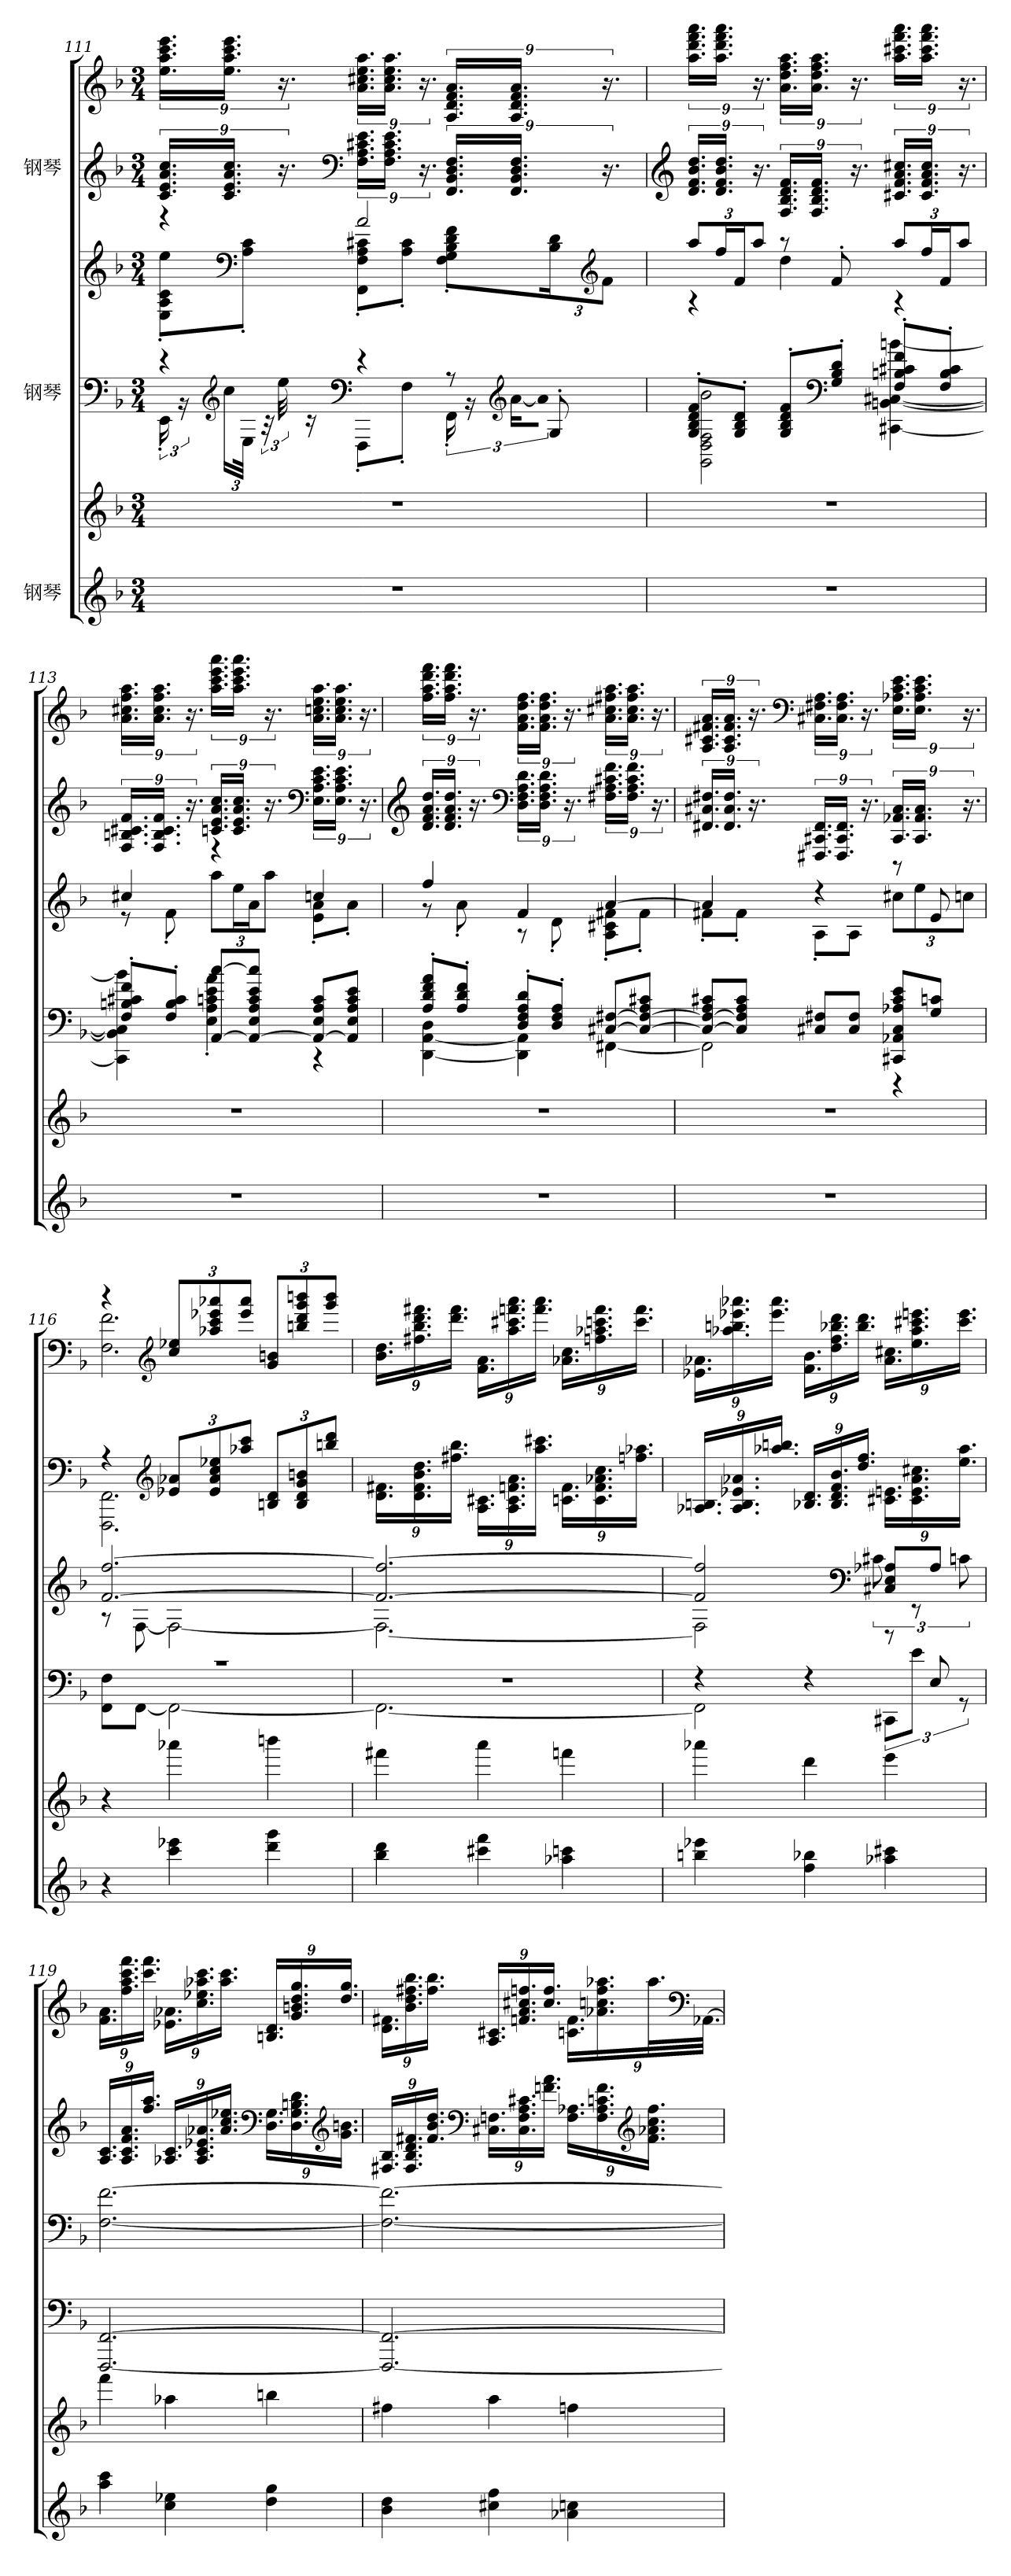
**kern	**kern	**kern	**kern	**kern	**kern
*part3	*part3	*part2	*part2	*part1	*part1
*staff6	*staff5	*staff4	*staff3	*staff2	*staff1
*I"钢琴	*	*I"钢琴	*	*I"钢琴	*
!!LO:LB:g=z
*clefG2	*clefG2	*clefF4	*clefG2	*clefG2	*clefG2
*k[b-]	*k[b-]	*k[b-]	*k[b-]	*k[b-]	*k[b-]
*M3/4	*M3/4	*M3/4	*M3/4	*M3/4	*M3/4
=111	=111	=111	=111	=111	=111
*	*	*^	*^	*	*
2.r	2.r	4r	24EE'\	4r	8E\' 8A\' 8c\' 8ee\'L	18.c/ 18.e/ 18.a/ 18.cc/LL	18.ee\ 18.aa\ 18.ccc\ 18.eee\LL
.	.	.	24r	.	.	.	.
*	*	*clefG2	*	*	*	*	*
.	.	.	24cc\LL	.	.	18.c/ 18.e/ 18.a/ 18.cc/JJ	18.ee\ 18.aa\ 18.ccc\ 18.eee\JJ
*	*	*	*	*clefF4	*	*	*
.	.	.	48E\JJk	.	8A\' 8c\'J	.	.
.	.	.	48r	.	.	.	.
.	.	.	48ee\	.	.	18.r	18.r
.	.	.	16r	.	.	.	.
*	*	*clefF4	*	*	*	*clefF4	*
.	.	4r	8FFF'\L	2a/	8FF\' 8F\' 8A\' 8c#X\'L	18.F\ 18.A\ 18.c#X\ 18.e\LL	18.a\ 18.cc#X\ 18.ee\ 18.aa\LL
.	.	.	.	.	.	18.F\ 18.A\ 18.c#\ 18.e\JJ	18.a\ 18.cc#\ 18.ee\ 18.aa\JJ
.	.	.	8F'\J	.	8A\' 8c#\'J	.	.
.	.	.	.	.	.	18.r	18.r
.	.	8r	24FF'\	.	8F\' 8G\' 8B-\' 8d\' 8f\'L	18.FF/ 18.BB-/ 18.D/ 18.F/LL	18.A/ 18.d/ 18.f/ 18.a/LL
.	.	.	24r	.	.	.	.
*	*	*clefG2	*	*	*	*	*
.	.	.	[24a\KL	.	.	18.FF/ 18.BB-/ 18.D/ 18.F/JJ	18.A/ 18.d/ 18.f/ 18.a/JJ
*	*	*	*	*	*Xbrackettup	*	*
.	.	8G'/	8a\J]	.	24B-\ 24d\K	.	.
*	*	*	*	*clefG2	*	*	*
.	.	.	.	.	12f\J	18.r	18.r
!!LO:PB:g=z
=112	=112	=112	=112	=112	=112	=112	=112
*	*	*	*	*	*	*clefG2	*
2.r	2.r	8G/' 8B-/' 8d/' 8f/'L	2GG\ 2D\ 2F\ 2b-\	12aa/L	4r	18.d/ 18.f/ 18.b-/ 18.dd/LL	18.aa\ 18.ddd\ 18.fff\ 18.aaa\LL
.	.	.	.	24ff/L	.	18.d/ 18.f/ 18.b-/ 18.dd/JJ	18.aa\ 18.ddd\ 18.fff\ 18.aaa\JJ
.	.	8G/' 8B-/' 8d/'J	.	24f/J	.	.	.
.	.	.	.	12aa/J	.	18.r	18.r
.	.	8G/' 8B-/' 8d/' 8f/'L	.	8r	4dd\	18.F/ 18.B-/ 18.d/ 18.f/LL	18.a\ 18.dd\ 18.ff\ 18.aa\LL
.	.	.	.	.	.	18.F/ 18.B-/ 18.d/ 18.f/JJ	18.a\ 18.dd\ 18.ff\ 18.aa\JJ
*	*	*clefF4	*	*	*	*	*
.	.	8G/' 8B-/' 8d/'J	.	8f'/	.	.	.
.	.	.	.	.	.	18.r	18.r
.	.	8F/' 8Bn/' 8c#X/' 8f/'L	[4CC#X\ [4BBn\ [4C#X\ [4bn\	12aa/L	4r	18.c#X/ 18.f/ 18.a/ 18.cc#X/LL	18.aa\ 18.ccc#X\ 18.fff\ 18.aaa\LL
.	.	.	.	24ff/L	.	18.c#/ 18.f/ 18.a/ 18.cc#/JJ	18.aa\ 18.ccc#\ 18.fff\ 18.aaa\JJ
.	.	8F/' 8B/' 8c#/'J	.	24f/J	.	.	.
.	.	.	.	12aa/J	.	18.r	18.r
=113	=113	=113	=113	=113	=113	=113	=113
2.r	2.r	8F/' 8Bn/' 8c#X/' 8f/'L	4CC#\] 4BB\] 4C#\] 4b\]	4cc#X/	8r	18.F/ 18.Bn/ 18.c#X/ 18.f/LL	18.a\ 18.cc#X\ 18.ff\ 18.aa\LL
.	.	.	.	.	.	18.F/ 18.B/ 18.c#/ 18.f/JJ	18.a\ 18.cc#\ 18.ff\ 18.aa\JJ
.	.	8F/' 8B/' 8c#/'J	.	.	8f'\	.	.
.	.	.	.	.	.	18.r	18.r
.	.	[8AA/ [8cc/L	4E\' 4A\' 4cn\' 4e\' 4a\'	4r	12aa\L	18.cn/ 18.e/ 18.a/ 18.cc/LL	18.aa\ 18.ccc\ 18.eee\ 18.aaa\LL
.	.	.	.	.	24ee\L	18.c/ 18.e/ 18.a/ 18.cc/JJ	18.aa\ 18.ccc\ 18.eee\ 18.aaa\JJ
.	.	8AA/_ 8E/ 8A/ 8c/ 8e/ 8cc/]J	.	.	24a\J	.	.
.	.	.	.	.	12aa\J	18.r	18.r
*	*	*	*	*	*	*clefF4	*
.	.	8AA/_ 8E/ 8A/ 8c/L	4r	4ccn/	8e\' 8a\'L	18.E\ 18.A\ 18.c\ 18.e\LL	18.a\ 18.ccn\ 18.ee\ 18.aa\LL
.	.	.	.	.	.	18.E\ 18.A\ 18.c\ 18.e\JJ	18.a\ 18.cc\ 18.ee\ 18.aa\JJ
.	.	8AA/] 8E/ 8A/ 8c/ 8e/J	.	.	8a'\J	.	.
.	.	.	.	.	.	18.r	18.r
!!LO:LB:g=z
=114	=114	=114	=114	=114	=114	=114	=114
*	*	*	*	*	*	*clefG2	*
2.r	2.r	8A/' 8d/' 8f/' 8a/'L	[4DD\ [4AA\ 4D\	4ff/	8r	18.d/ 18.f/ 18.a/ 18.dd/LL	18.ff\ 18.aa\ 18.ddd\ 18.fff\LL
.	.	.	.	.	.	18.d/ 18.f/ 18.a/ 18.dd/JJ	18.ff\ 18.aa\ 18.ddd\ 18.fff\JJ
.	.	8A/' 8d/' 8f/'J	.	.	8a'\	.	.
.	.	.	.	.	.	18.r	18.r
*	*	*	*	*	*	*clefF4	*
.	.	8D/' 8F/' 8A/' 8d/'L	4DD\] 4AA\]	4f/	8r	18.D\ 18.F\ 18.A\ 18.d\LL	18.f\ 18.a\ 18.dd\ 18.ff\LL
.	.	.	.	.	.	18.D\ 18.F\ 18.A\ 18.d\JJ	18.f\ 18.a\ 18.dd\ 18.ff\JJ
.	.	8D/' 8F/' 8A/'J	.	.	8d'\	.	.
.	.	.	.	.	.	18.r	18.r
.	.	[8C#X/ [8F#X/L	[4FF#X\	[4a/	8A\' 8c#X\' 8f#X\'L	18.F#X\ 18.A\ 18.c#X\ 18.f\LL	18.a\ 18.cc#X\ 18.ff#X\ 18.aa\LL
.	.	.	.	.	.	18.F#\ 18.A\ 18.c#\ 18.f\JJ	18.a\ 18.cc#\ 18.ff#\ 18.aa\JJ
.	.	8C#/_ 8F#/_ 8A/ 8c#X/J	.	.	8f#'\J	.	.
.	.	.	.	.	.	18.r	18.r
=115	=115	=115	=115	=115	=115	=115	=115
2.r	2.r	8C#/_ 8F#/_ 8A/ 8c#X/L	2FF#\]	4a/]	8f#X'\L	18.FF#X/ 18.C#X/ 18.F#X/LL	18.A/ 18.c#X/ 18.f#X/ 18.a/LL
.	.	.	.	.	.	18.FF#/ 18.C#/ 18.F#/JJ	18.A/ 18.c#/ 18.f#/ 18.a/JJ
.	.	8C#/] 8F#/] 8A/ 8c#/J	.	.	8f#'\J	.	.
.	.	.	.	.	.	18.r	18.r
*	*	*	*	*	*	*	*clefF4
.	.	8C#X/ 8F#X/L	.	4r	8A'\L	18.FFF#X/ 18.CC#X/ 18.FF#/LL	18.C#X\ 18.F#X\ 18.A\LL
.	.	.	.	.	.	18.FFF#/ 18.CC#/ 18.FF#/JJ	18.C#\ 18.F#\ 18.A\JJ
.	.	8C#/ 8F#/J	.	.	8A\J	.	.
.	.	.	.	.	.	18.r	18.r
.	.	8CC#X/ 8AA-X/ 8C#/ 8A-X/ 8c#/ 8e/L	4r	8r	12cc#X\L	18.CC#/ 18.AA-X/ 18.C#/LL	18.E\ 18.A-X\ 18.c#\ 18.e\LL
.	.	.	.	.	12ee\	18.CC#/ 18.AA-/ 18.C#/JJ	18.E\ 18.A-\ 18.c#\ 18.e\JJ
.	.	8G/ 8cn/J	.	8e/	.	.	.
.	.	.	.	.	12ccn\J	18.r	18.r
!!LO:PB:g=z
=116	=116	=116	=116	=116	=116	=116	=116
*	*	*	*	*	*	*^	*^
4r	4r	2.r	8FF\ 8F\L	[2.f/ [2.ff/	8r	4r	2.FFF\ 2.FF\	4r	2.F\ 2.f\
.	.	.	[8FF\J	.	[8F\	.	.	.	.
*	*	*	*	*	*	*clefG2	*	*clefG2	*
*	*	*	*	*	*	*Xbrackettup	*	*Xbrackettup	*
4ccc\ 4eee-X\	4aaa-X\	.	2FF\_	.	2F\_	12e-X/ 12a-X/L	.	12cc/ 12ee-X/L	.
.	.	.	.	.	.	12e-/ 12a-/ 12cc/ 12ee-X/	.	12aa-X/ 12ccc/ 12eee-X/ 12aaa-X/	.
.	.	.	.	.	.	12aa-X/ 12ccc/J	.	12eee-/ 12aaa-/J	.
4ddd\ 4ggg\	4bbbn\	.	.	.	.	12Bn/ 12d/L	.	12g/ 12bn/L	.
.	.	.	.	.	.	12B/ 12d/ 12g/ 12bn/	.	12bbn/ 12ddd/ 12ggg/ 12bbbn/	.
.	.	.	.	.	.	12bbn/ 12ddd/J	.	12ggg/ 12bbb/J	.
*	*	*	*	*	*	*v	*v	*	*
*	*	*	*	*	*	*	*v	*v
=117	=117	=117	=117	=117	=117	=117	=117
4bb-\ 4ddd\	4fff#X\	2.r	2.FF\_	2.f/_ 2.ff/_	2.F\_	18.d\ 18.f#X\LL	18.b-\ 18.dd\LL
.	.	.	.	.	.	18.d\ 18.f#\ 18.b-\ 18.dd\	18.ff#X\ 18.bb-\ 18.ddd\ 18.fff#X\
.	.	.	.	.	.	18.ff#X\ 18.bb-\JJ	18.ddd\ 18.fff#\JJ
4ccc#X\ 4fff\	4aaa\	.	.	.	.	18.A\ 18.c#X\LL	18.f\ 18.a\LL
.	.	.	.	.	.	18.A\ 18.c#\ 18.fn\ 18.a\	18.aa\ 18.ccc#X\ 18.fffn\ 18.aaa\
.	.	.	.	.	.	18.aa\ 18.ccc#X\JJ	18.fff\ 18.aaa\JJ
4aa-X\ 4cccn\	4fffn\	.	.	.	.	18.cn\ 18.f\LL	18.a-X\ 18.cc\LL
.	.	.	.	.	.	18.c\ 18.f\ 18.a-X\ 18.cc\	18.ffn\ 18.aa-X\ 18.cccn\ 18.fff\
.	.	.	.	.	.	18.ffn\ 18.aa-X\JJ	18.ccc\ 18.fff\JJ
!!LO:LB:g=z
=118	=118	=118	=118	=118	=118	=118	=118
4bbn\ 4eee-X\	4aaa-X\	4r	2FF\]	2f/] 2ff/]	2F\]	18.A-X/ 18.Bn/LL	18.e-X\ 18.a-X\LL
.	.	.	.	.	.	18.A-/ 18.B/ 18.e-X/ 18.a-X/	18.aa-X\ 18.bbn\ 18.eee-X\ 18.aaa-X\
.	.	.	.	.	.	18.aa-X/ 18.bbn/JJ	18.eee-\ 18.aaa-\JJ
4ff\ 4bb-X\	4ddd\	4r	.	.	.	18.B-X/ 18.d/LL	18.f\ 18.b-\LL
.	.	.	.	.	.	18.B-/ 18.d/ 18.f/ 18.b-/	18.dd\ 18.ff\ 18.bb-X\ 18.ddd\
.	.	.	.	.	.	18.dd/ 18.ff/JJ	18.bb-\ 18.ddd\JJ
*	*	*	*	*clefF4	*	*	*
*	*	*	*	*	*brackettup	*	*
4aa-X\ 4ccc#X\	4eee\	8r	12CC#X\L	8C#X/ 8E/ 8A-X/L	12c#X\	18.c#X\ 18.en\LL	18.a-\ 18.cc#X\LL
.	.	.	12e\J	.	12r	18.c#\ 18.e\ 18.a-\ 18.cc#X\	18.ee\ 18.aa-\ 18.ccc#X\ 18.eeen\
.	.	8E/	.	8A-/J	.	.	.
.	.	.	12r	.	12cn\	18.ee\ 18.aa-\JJ	18.ccc#\ 18.eee\JJ
*	*	*v	*v	*	*	*	*
*	*	*	*v	*v	*	*
!!LO:PB:g=z
=119	=119	=119	=119	=119	=119
4aa\ 4ccc\	4fff\	[2.FFF/ [2.FF/	[2.F\ [2.f\	18.A/ 18.c/LL	18.f\ 18.a\LL
.	.	.	.	18.A/ 18.c/ 18.f/ 18.a/	18.ff\ 18.aa\ 18.ccc\ 18.fff\
.	.	.	.	18.ff/ 18.aa/JJ	18.ccc\ 18.fff\JJ
4cc\ 4ee-X\	4aa-X\	.	.	18.A-X/ 18.c/LL	18.e-X\ 18.a-X\LL
.	.	.	.	18.A-/ 18.c/ 18.e-X/ 18.a-X/	18.cc\ 18.ee-X\ 18.aa-X\ 18.ccc\
.	.	.	.	18.a-/ 18.cc/ 18.ee-X/JJ	18.aa-\ 18.ccc\JJ
*	*	*	*	*clefF4	*
4dd\ 4gg\	4bbn\	.	.	18.D\ 18.G\LL	18.Bn/ 18.d/LL
.	.	.	.	18.D\ 18.G\ 18.Bn\ 18.d\	18.g/ 18.bn/ 18.dd/ 18.gg/
*	*	*	*	*clefG2	*
.	.	.	.	18.g\ 18.bn\JJ	18.dd/ 18.gg/JJ
!!LO:LB:g=z
=120	=120	=120	=120	=120	=120
4b-\ 4dd\	4ff#X\	2.FFF/_ 2.FF/_	2.F\_ 2.f\_	18.F#X/ 18.B-/LL	18.d\ 18.f#X\LL
.	.	.	.	18.F#/ 18.B-/ 18.d/ 18.f#X/	18.b-\ 18.dd\ 18.ff#X\ 18.bb-\
.	.	.	.	18.f#/ 18.b-/ 18.dd/JJ	18.ff#\ 18.bb-\JJ
*	*	*	*	*clefF4	*
4cc#X\ 4ff\	4aa\	.	.	18.C#X\ 18.Fn\LL	18.A/ 18.c#X/LL
.	.	.	.	18.C#\ 18.F\ 18.A\ 18.c#X\	18.fn/ 18.a/ 18.cc#X/ 18.ffn/
.	.	.	.	18.fn\ 18.a\JJ	18.cc#/ 18.ff/JJ
4a-X\ 4ccn\	4ffn\	.	.	18.F\ 18.A-X\LL	18.cn\ 18.f\LL
.	.	.	.	18.F\ 18.A-\ 18.cn\ 18.f\	18.a-X\ 18.ccn\ 18.ff\ 18.aa-X\
*	*	*	*	*clefG2	*
.	.	.	.	18.f\ 18.a-X\ 18.cc\ 18.ff\JJ	36.aa-\L
*	*	*	*	*	*clefF4
.	.	.	.	.	[36.AA-X\JJJ
=	=	=	=	=	=
*-	*-	*-	*-	*-	*-
